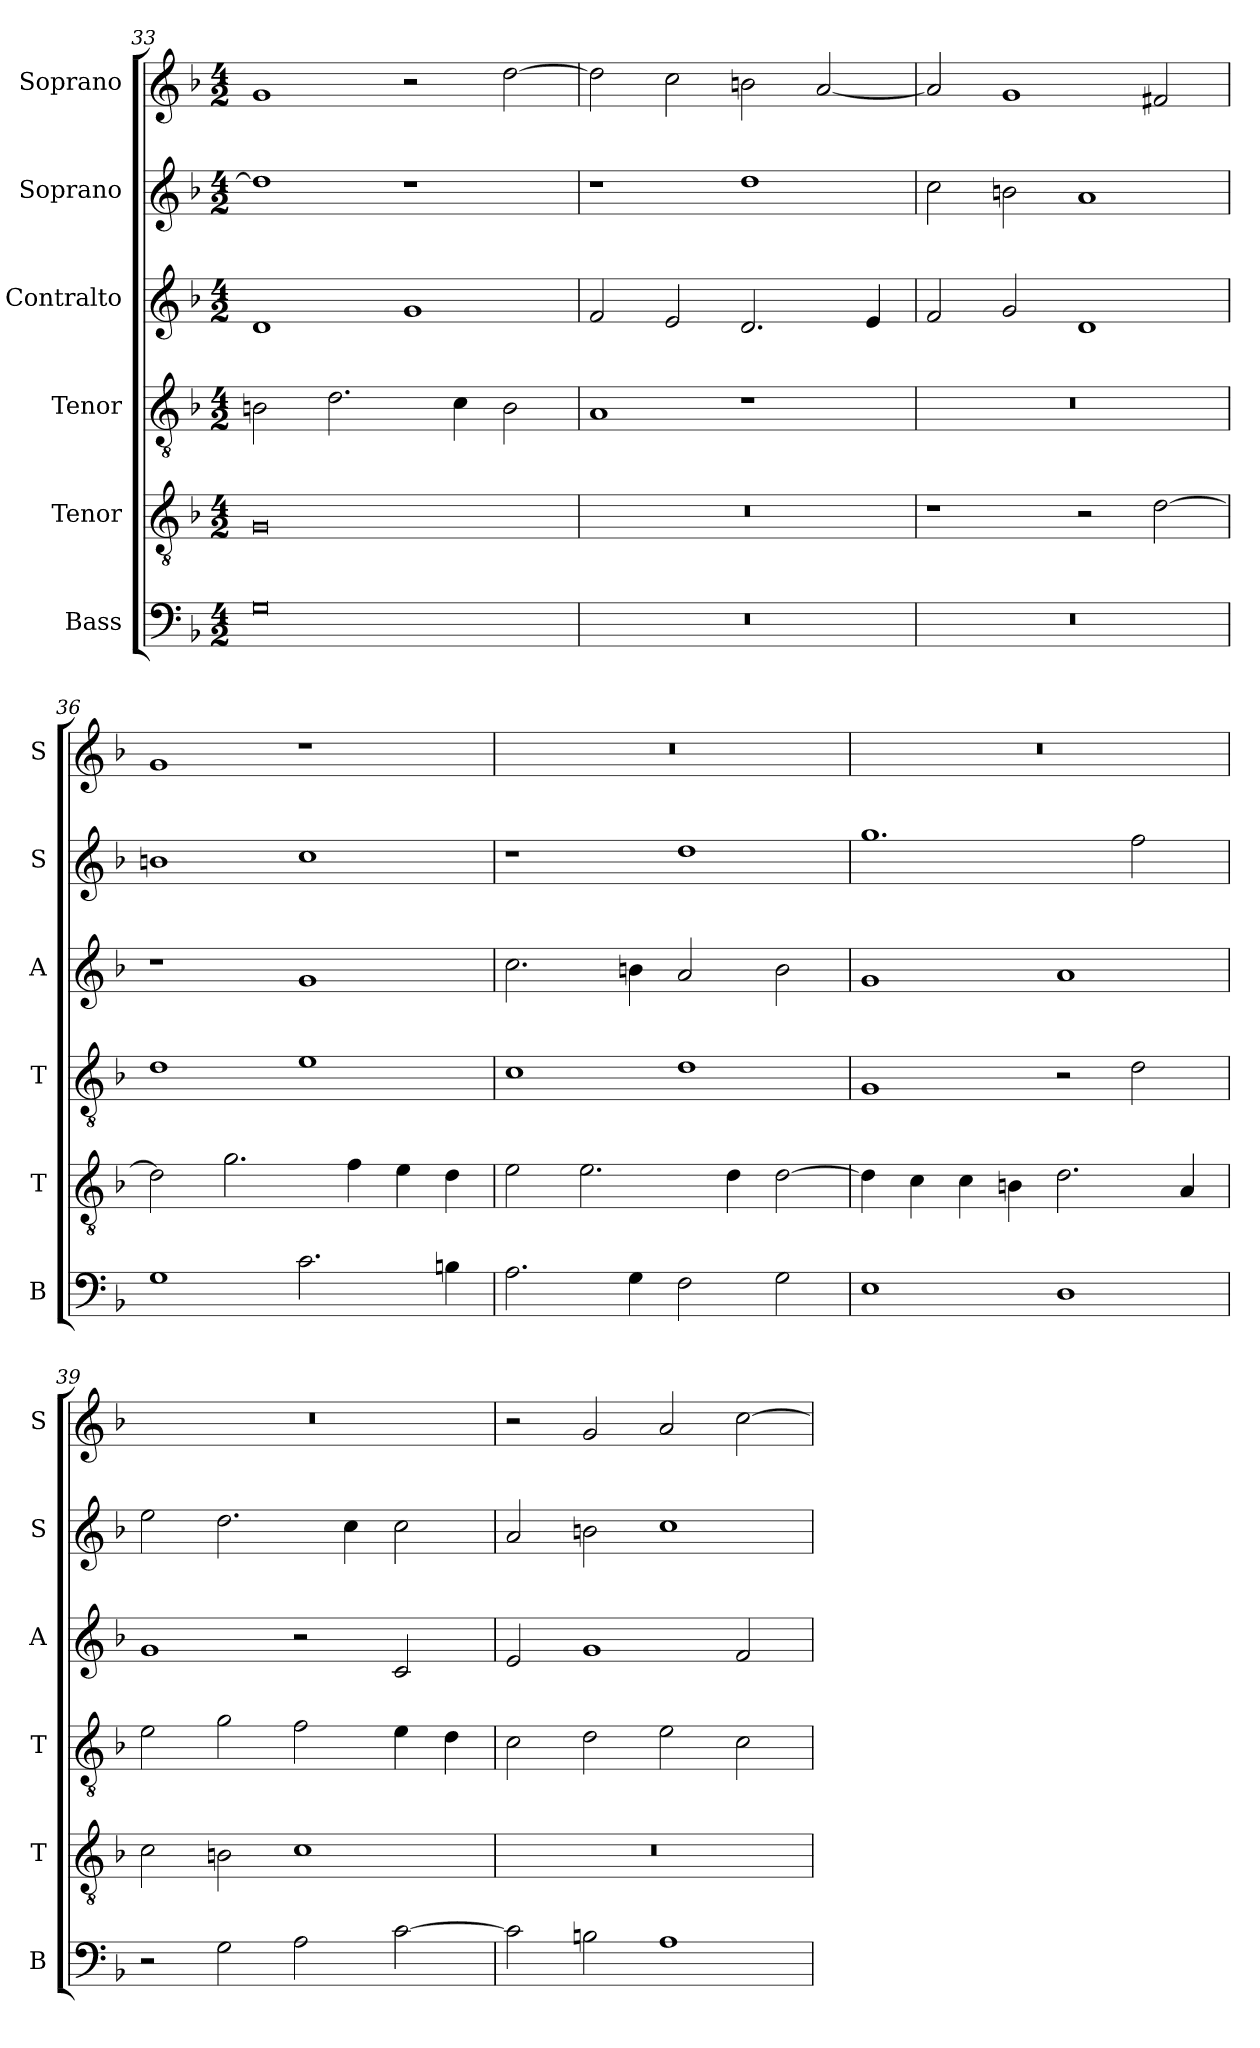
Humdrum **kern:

**kern	**kern	**kern	**kern	**kern	**kern
*part6	*part5	*part4	*part3	*part2	*part1
*staff6	*staff5	*staff4	*staff3	*staff2	*staff1
*I"Bass	*I"Tenor	*I"Tenor	*I"Contralto	*I"Soprano	*I"Soprano
*I'B	*I'T	*I'T	*I'A	*I'S	*I'S
*clefF4	*clefGv2	*clefGv2	*clefG2	*clefG2	*clefG2
*k[b-]	*k[b-]	*k[b-]	*k[b-]	*k[b-]	*k[b-]
*M4/2	*M4/2	*M4/2	*M4/2	*M4/2	*M4/2
=33	=33	=33	=33	=33	=33
0G	0G	2Bn	1d	1dd]	1g
.	.	2.d	.	.	.
.	.	.	1g	1r	2r
.	.	4c	.	.	.
.	.	2B	.	.	[2dd
=34	=34	=34	=34	=34	=34
0r	0r	1A	2f	1r	2dd]
.	.	.	2e	.	2cc
.	.	1r	2.d	1dd	2bn
.	.	.	.	.	[2a
.	.	.	4e	.	.
=35	=35	=35	=35	=35	=35
0r	1r	0r	2f	2cc	2a]
.	.	.	2g	2bn	1g
.	2r	.	1d	1a	.
.	[2d	.	.	.	2f#X
=36	=36	=36	=36	=36	=36
1G	2d]	1d	1r	1bn	1g
.	2.g	.	.	.	.
2.c	.	1e	1g	1cc	1r
.	4f	.	.	.	.
.	4e	.	.	.	.
4Bn	4d	.	.	.	.
=37	=37	=37	=37	=37	=37
2.A	2e	1c	2.cc	1r	0r
.	2.e	.	.	.	.
4G	.	.	4bn	.	.
2F	.	1d	2a	1dd	.
.	4d	.	.	.	.
2G	[2d	.	2b	.	.
=38	=38	=38	=38	=38	=38
1E	4d]	1G	1g	1.gg	0r
.	4c	.	.	.	.
.	4c	.	.	.	.
.	4Bn	.	.	.	.
1D	2.d	2r	1a	.	.
.	.	2d	.	2ff	.
.	4A	.	.	.	.
=39	=39	=39	=39	=39	=39
2r	2c	2e	1g	2ee	0r
2G	2Bn	2g	.	2.dd	.
2A	1c	2f	2r	.	.
.	.	.	.	4cc	.
[2c	.	4e	2c	2cc	.
.	.	4d	.	.	.
=40	=40	=40	=40	=40	=40
2c]	0r	2c	2e	2a	2r
2Bn	.	2d	1g	2bn	2g
1A	.	2e	.	1cc	2a
.	.	2c	2f	.	[2cc
=	=	=	=	=	=
*-	*-	*-	*-	*-	*-
